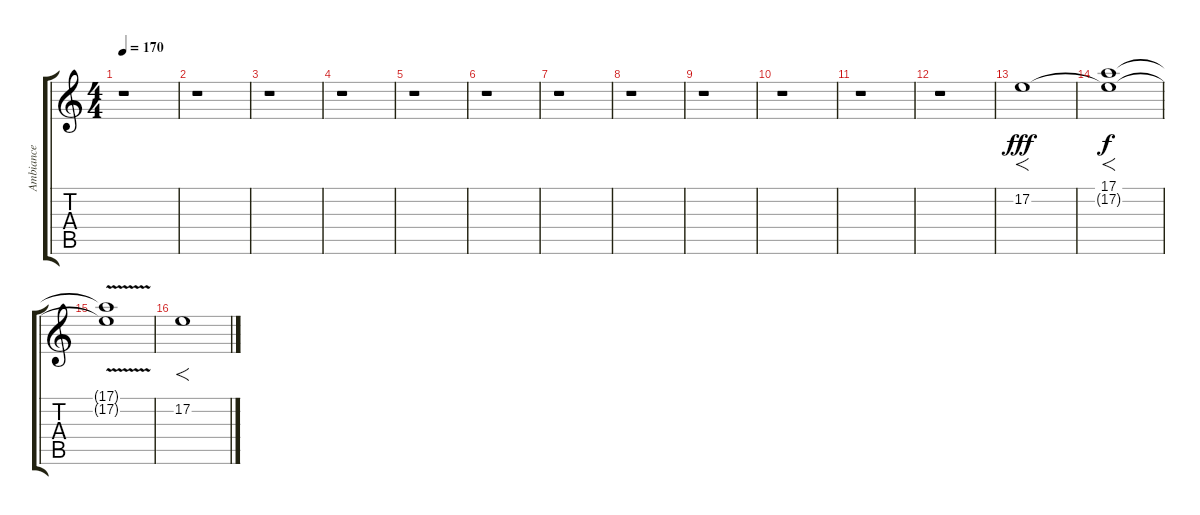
\track ("Ambiance" "Ambiance") {instrument stringensemble1}
\staff {score tabs}
\tuning (E4 B3 G3 D3 A2 E2) {hide}
\ts (4 4)
\tempo 170
\clef g2
\ks c
r.1{dy fff instrument stringensemble1} |
r.1 |
r.1 |
r.1 |
r.1 |
r.1 |
r.1 |
r.1 |
r.1 |
r.1 |
r.1 |
r.1 |
17.2.1{f} |
(17.1 17.2{t}).1{f dy f} |
(17.1{v t} 17.2{v t}).1 |
17.2.1{f}
